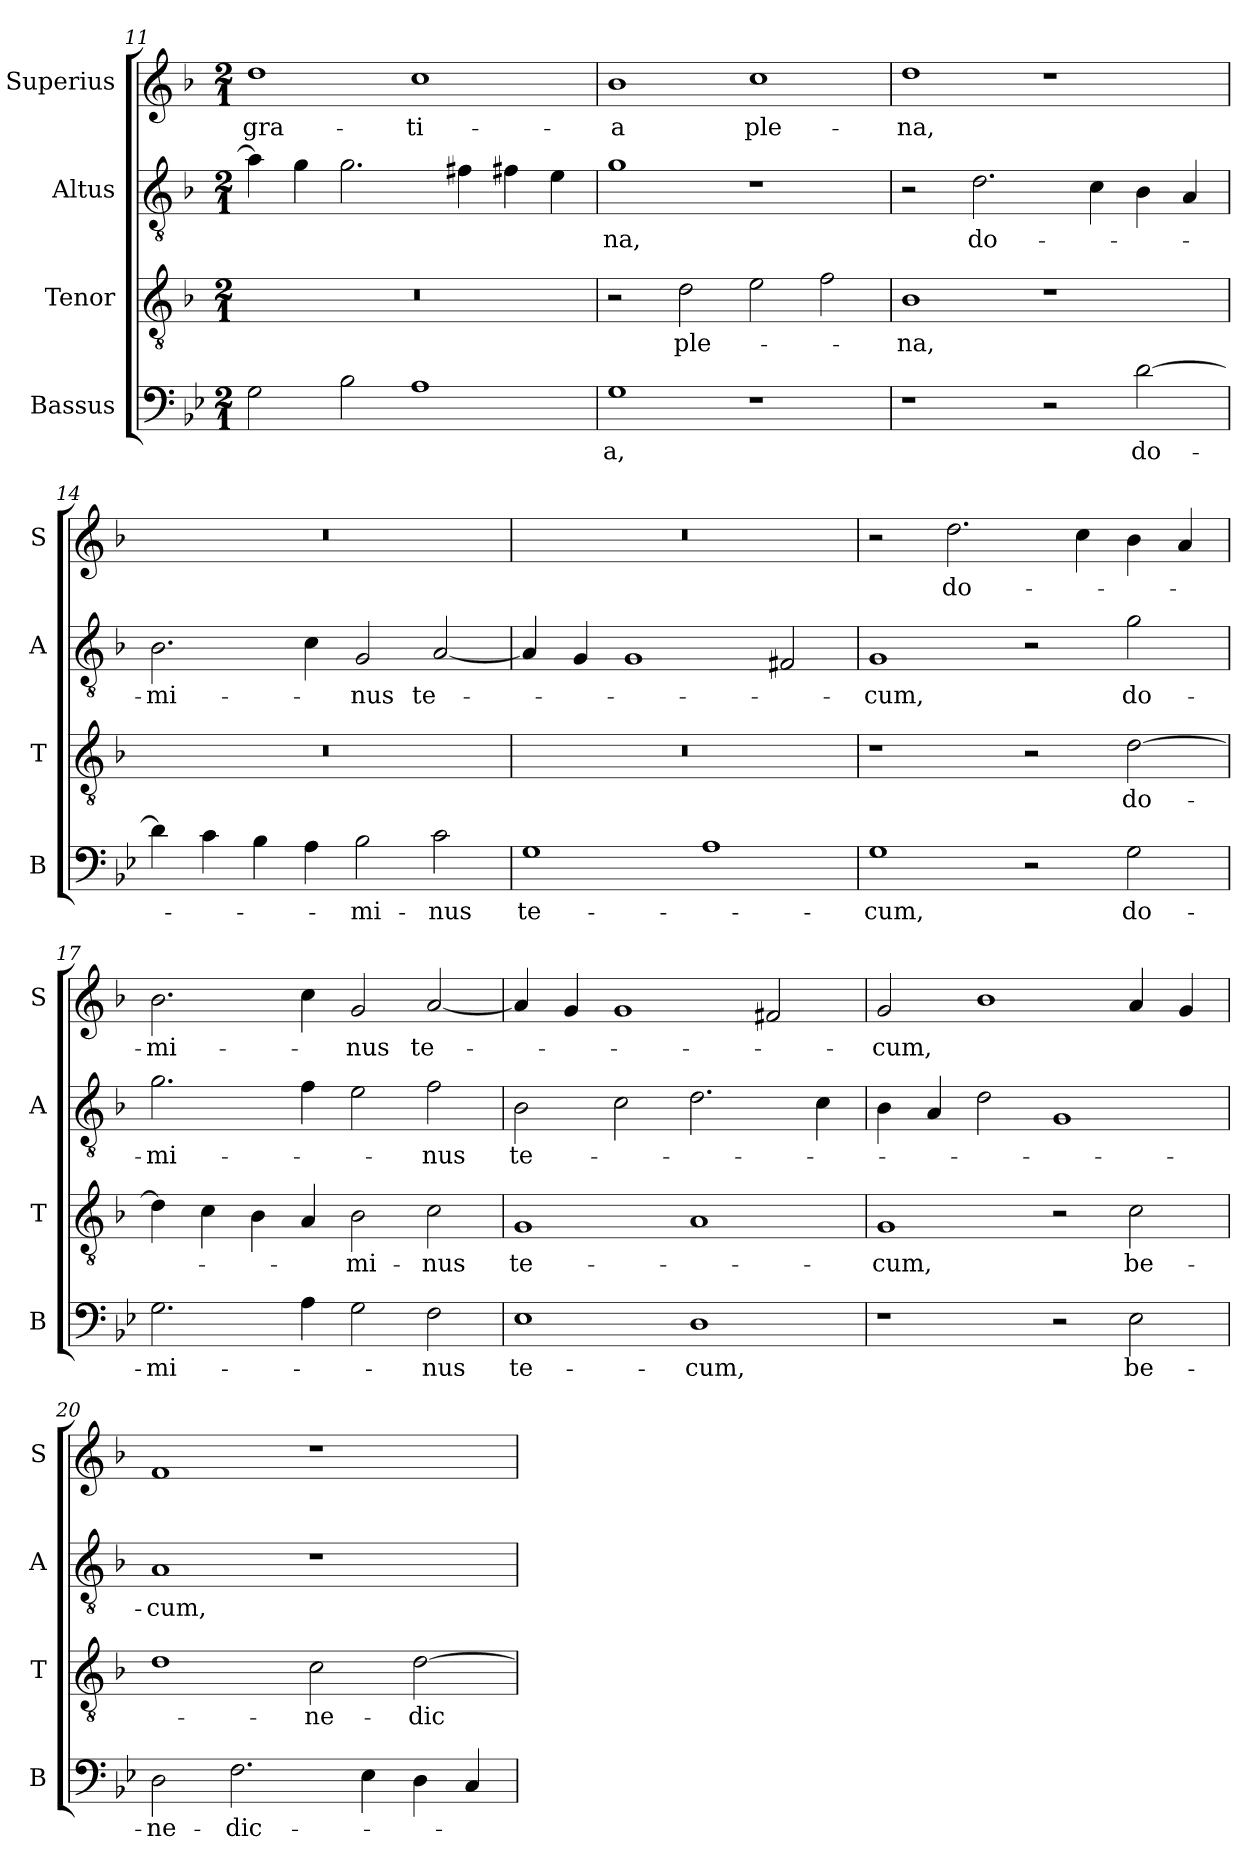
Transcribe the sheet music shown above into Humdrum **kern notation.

**kern	**text	**kern	**text	**kern	**text	**kern	**text
*part4	*part4	*part3	*part3	*part2	*part2	*part1	*part1
*staff4	*staff4	*staff3	*staff3	*staff2	*staff2	*staff1	*staff1
*I"Bassus	*	*I"Tenor	*	*I"Altus	*	*I"Superius	*
*I'B	*	*I'T	*	*I'A	*	*I'S	*
*clefF4	*	*clefGv2	*	*clefGv2	*	*clefG2	*
*k[b-e-]	*	*k[b-]	*	*k[b-]	*	*k[b-]	*
*M2/1	*	*M2/1	*	*M2/1	*	*M2/1	*
=11	=11	=11	=11	=11	=11	=11	=11
2G	.	0r	.	4a]	.	1dd	gra-
.	.	.	.	4g	.	.	.
2B-	.	.	.	2.g	.	.	.
1A	.	.	.	.	.	1cc	-ti-
.	.	.	.	4f#X	.	.	.
.	.	.	.	4f#X	.	.	.
.	.	.	.	4e	.	.	.
=12	=12	=12	=12	=12	=12	=12	=12
1G	-a,	2r	.	1g	-na,	1b-	-a
.	.	2d	ple-	.	.	.	.
1r	.	2e	.	1r	.	1cc	ple-
.	.	2f	.	.	.	.	.
=13	=13	=13	=13	=13	=13	=13	=13
1r	.	1B-	-na,	2r	.	1dd	-na,
.	.	.	.	2.d	do-	.	.
2r	.	1r	.	.	.	1r	.
.	.	.	.	4c	.	.	.
[2d	do-	.	.	4B-	.	.	.
.	.	.	.	4A	.	.	.
=14	=14	=14	=14	=14	=14	=14	=14
4d]	.	0r	.	2.B-	-mi-	0r	.
4c	.	.	.	.	.	.	.
4B-	.	.	.	.	.	.	.
4A	.	.	.	4c	.	.	.
2B-	-mi-	.	.	2G	-nus	.	.
2c	-nus	.	.	[2A	te-	.	.
=15	=15	=15	=15	=15	=15	=15	=15
1G	te-	0r	.	4A]	.	0r	.
.	.	.	.	4G	.	.	.
.	.	.	.	1G	.	.	.
1A	.	.	.	.	.	.	.
.	.	.	.	2F#X	.	.	.
=16	=16	=16	=16	=16	=16	=16	=16
1G	-cum,	1r	.	1G	-cum,	2r	.
.	.	.	.	.	.	2.dd	do-
2r	.	2r	.	2r	.	.	.
.	.	.	.	.	.	4cc	.
2G	do-	[2d	do-	2g	do-	4b-	.
.	.	.	.	.	.	4a	.
=17	=17	=17	=17	=17	=17	=17	=17
2.G	-mi-	4d]	.	2.g	-mi-	2.b-	-mi-
.	.	4c	.	.	.	.	.
.	.	4B-	.	.	.	.	.
4A	.	4A	.	4f	.	4cc	.
2G	.	2B-	-mi-	2e	.	2g	-nus
2F	-nus	2c	-nus	2f	-nus	[2a	te-
=18	=18	=18	=18	=18	=18	=18	=18
1E-	te-	1G	te-	2B-	te-	4a]	.
.	.	.	.	.	.	4g	.
.	.	.	.	2c	.	1g	.
1D	-cum,	1A	.	2.d	.	.	.
.	.	.	.	.	.	2f#X	.
.	.	.	.	4c	.	.	.
=19	=19	=19	=19	=19	=19	=19	=19
1r	.	1G	-cum,	4B-	.	2g	-cum,
.	.	.	.	4A	.	.	.
.	.	.	.	2d	.	1b-	.
2r	.	2r	.	1G	.	.	.
2E-	be-	2c	be-	.	.	4a	.
.	.	.	.	.	.	4g	.
=20	=20	=20	=20	=20	=20	=20	=20
2D	-ne-	1d	.	1A	-cum,	1f	.
2.F	-dic-	.	.	.	.	.	.
.	.	2c	-ne-	1r	.	1r	.
4E-	.	.	.	.	.	.	.
4D	.	[2d	-dic-	.	.	.	.
4C	.	.	.	.	.	.	.
=	=	=	=	=	=	=	=
*-	*-	*-	*-	*-	*-	*-	*-
